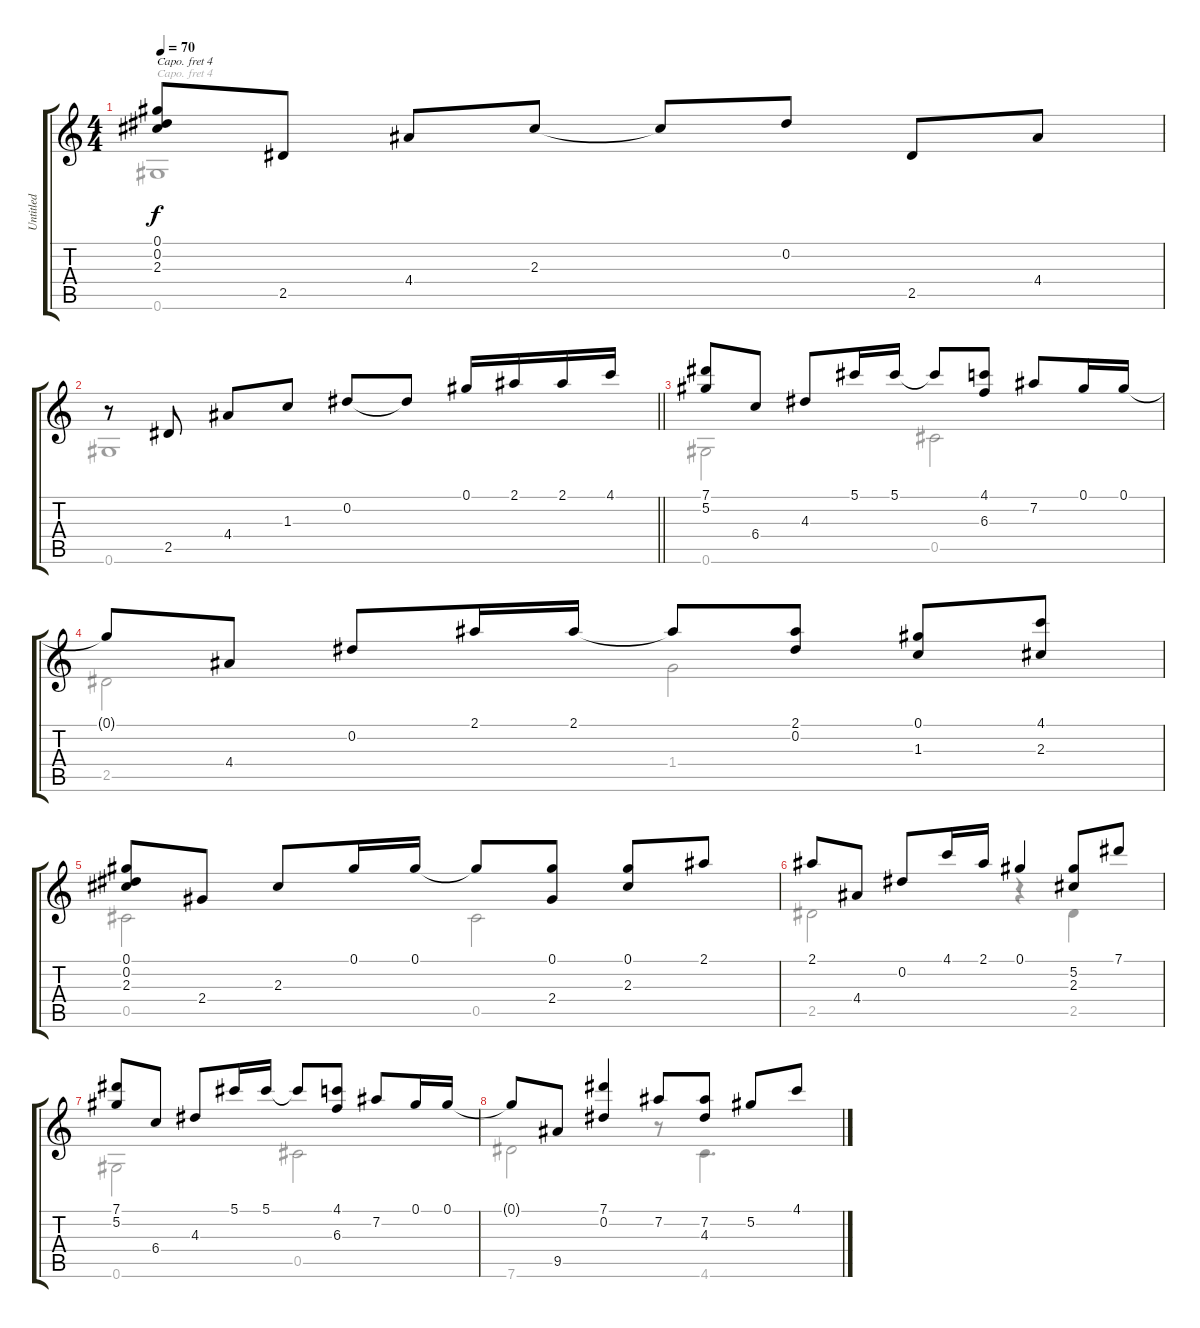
\track ("Untitled" "Untitled") {instrument electricguitarjazz}
\staff {score tabs}
\capo 4
\tuning (E4 B3 G3 D3 A2 E2) {hide}
\voice
\ts (4 4)
\tempo 70
\clef g2
\ks c
(0.1 0.2 2.3).8{dy f} 2.5.8 4.4.8 2.3.8 2.3{t}.8 0.2.8 2.5.8 4.4.8 |
\barLineRight lightlight
r.8 2.5.8 4.4.8 1.3.8 0.2.8 0.2{t}.8 0.1.16 2.1.16 2.1.16 4.1.16 |
\section ("" " ")
(7.1 5.2).8 6.4.8 4.3.8 5.1.16 5.1.16 5.1{t}.8 (4.1 6.3).8 7.2.8 0.1.16 0.1.16 |
0.1{t}.8 4.4.8 0.2.8 2.1.16 2.1.16 2.1{t}.8 (2.1 0.2).8 (0.1 1.3).8 (4.1 2.3).8 |
(0.1 0.2 2.3).8 2.4.8 2.3.8 0.1.16 0.1.16 0.1{t}.8 (0.1 2.4).8 (0.1 2.3).8 2.1.8 |
2.1.8 4.4.8 0.2.8 4.1.16 2.1.16 0.1.4 (5.2 2.3).8 7.1.8 |
(7.1 5.2).8 6.4.8 4.3.8 5.1.16 5.1.16 5.1{t}.8 (4.1 6.3).8 7.2.8 0.1.16 0.1.16 |
0.1{t}.8 9.5.8 (7.1 0.2).4 7.2.8 (7.2 4.3).8 5.2.8 4.1.8
\voice
\clef g2
\ottava regular
\simile none
\ks c
0.6.1{dy f} |
\barLineRight lightlight
0.6.1 |
0.6.2 0.5.2 |
2.5.2 1.4.2 |
0.5.2 0.5.2 |
2.5.2 r.4 2.5.4 |
0.6.2 0.5.2 |
7.6.2 r.8 4.6.4{d}
